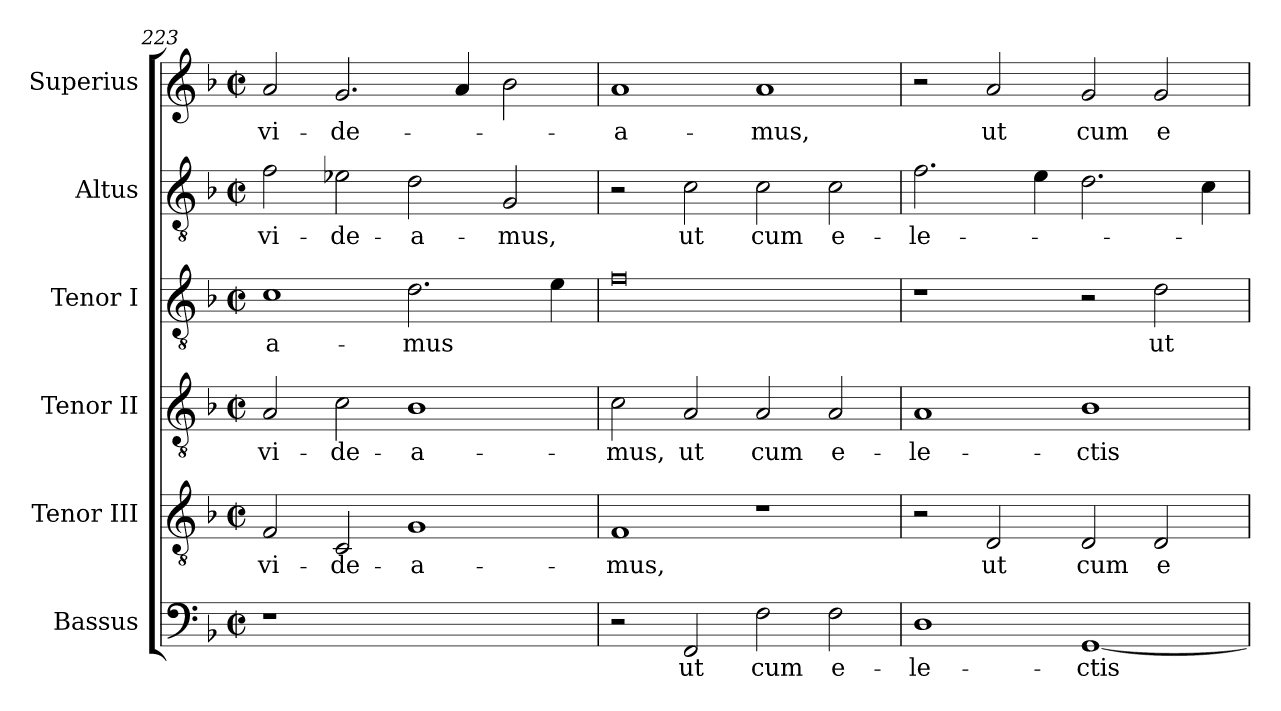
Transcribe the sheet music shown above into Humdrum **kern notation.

**kern	**text	**kern	**text	**kern	**text	**kern	**text	**kern	**text	**kern	**text
*part6	*part6	*part5	*part5	*part4	*part4	*part3	*part3	*part2	*part2	*part1	*part1
*staff6	*staff6	*staff5	*staff5	*staff4	*staff4	*staff3	*staff3	*staff2	*staff2	*staff1	*staff1
*I"Bassus	*	*I"Tenor III	*	*I"Tenor II	*	*I"Tenor I	*	*I"Altus	*	*I"Superius	*
*I'B.	*	*I'T.	*	*I'T.	*	*I'T.	*	*	*	*I'S.	*
*clefF4	*	*clefGv2	*	*clefGv2	*	*clefGv2	*	*clefGv2	*	*clefG2	*
*	*	*ITrd7c12	*	*ITrd7c12	*	*ITrd7c12	*	*ITrd7c12	*	*	*
*k[b-]	*	*k[b-]	*	*k[b-]	*	*k[b-]	*	*k[b-]	*	*k[b-]	*
*F:	*	*F:	*	*F:	*	*F:	*	*F:	*	*F:	*
*M2/2	*	*M2/2	*	*M2/2	*	*M2/2	*	*M2/2	*	*M2/2	*
*met(c|)	*	*met(c|)	*	*met(c|)	*	*met(c|)	*	*met(c|)	*	*met(c|)	*
=223	=223	=223	=223	=223	=223	=223	=223	=223	=223	=223	=223
!LO:N:vis=1	!	!	!	!	!	!	!	!	!	!	!
!	!	!	!LO:LY:b:color=#000000	!	!	!	!	!	!	!	!
!	!	!	!	!	!LO:LY:b:color=#000000	!	!	!	!	!	!
!	!	!	!	!	!	!	!LO:LY:b:color=#000000	!	!	!	!
!	!	!	!	!	!	!	!	!	!LO:LY:b:color=#000000	!	!
!	!	!	!	!	!	!	!	!	!	!	!LO:LY:b:color=#000000
1r	.	2FFi/	vi-	2AAi/	vi-	1Ci	-a-	2Fi\	vi-	2ai/	vi-
!	!	!	!LO:LY:b:color=#000000	!	!	!	!	!	!	!	!
!	!	!	!	!	!LO:LY:b:color=#000000	!	!	!	!	!	!
!	!	!	!	!	!	!	!	!	!LO:LY:b:color=#000000	!	!
!	!	!	!	!	!	!	!	!	!	!	!LO:LY:b:color=#000000
.	.	2CCi/	-de-	2Ci\	-de-	.	.	2E-Xi\	-de-	2.gi/	-de-
!	!	!	!LO:LY:b:color=#000000	!	!	!	!	!	!	!	!
!	!	!	!	!	!LO:LY:b:color=#000000	!	!	!	!	!	!
!	!	!	!	!	!	!	!LO:LY:b:color=#000000	!	!	!	!
!	!	!	!	!	!	!	!	!	!LO:LY:b:color=#000000	!	!
1ryy	.	1GGi	-a-	1BB-i	-a-	2.Di\	-mus	2Di\	-a-	.	.
.	.	.	.	.	.	.	.	.	.	4ai/	.
!	!	!	!	!	!	!	!	!	!LO:LY:b:color=#000000	!	!
.	.	.	.	.	.	.	.	2GGi/	-mus,	2b-i\	.
.	.	.	.	.	.	4Ei\	.	.	.	.	.
!!LO:PB:g=z
=224	=224	=224	=224	=224	=224	=224	=224	=224	=224	=224	=224
!	!	!	!LO:LY:b:color=#000000	!	!	!	!	!	!	!	!
!	!	!	!	!	!LO:LY:b:color=#000000	!	!	!	!	!	!
!	!	!	!	!	!	!	!	!	!	!	!LO:LY:b:color=#000000
2r	.	1FFi	-mus,	2Ci\	-mus,	0Fi	.	2r	.	1ai	-a-
!	!LO:LY:b:color=#000000	!	!	!	!	!	!	!	!	!	!
!	!	!	!	!	!LO:LY:b:color=#000000	!	!	!	!	!	!
!	!	!	!	!	!	!	!	!	!LO:LY:b:color=#000000	!	!
2FFi/	ut	.	.	2AAi/	ut	.	.	2Ci\	ut	.	.
!	!LO:LY:b:color=#000000	!	!	!	!	!	!	!	!	!	!
!	!	!	!	!	!LO:LY:b:color=#000000	!	!	!	!	!	!
!	!	!	!	!	!	!	!	!	!LO:LY:b:color=#000000	!	!
!	!	!	!	!	!	!	!	!	!	!	!LO:LY:b:color=#000000
2Fi\	cum	1r	.	2AAi/	cum	.	.	2Ci\	cum	1ai	-mus,
!	!LO:LY:b:color=#000000	!	!	!	!	!	!	!	!	!	!
!	!	!	!	!	!LO:LY:b:color=#000000	!	!	!	!	!	!
!	!	!	!	!	!	!	!	!	!LO:LY:b:color=#000000	!	!
2Fi\	e-	.	.	2AAi/	e-	.	.	2Ci\	e-	.	.
=225	=225	=225	=225	=225	=225	=225	=225	=225	=225	=225	=225
!	!LO:LY:b:color=#000000	!	!	!	!	!	!	!	!	!	!
!	!	!	!	!	!LO:LY:b:color=#000000	!	!	!	!	!	!
!	!	!	!	!	!	!	!	!	!LO:LY:b:color=#000000	!	!
1Di	-le-	2r	.	1AAi	-le-	1r	.	2.Fi\	-le-	2r	.
!	!	!	!LO:LY:b:color=#000000	!	!	!	!	!	!	!	!
!	!	!	!	!	!	!	!	!	!	!	!LO:LY:b:color=#000000
.	.	2DDi/	ut	.	.	.	.	.	.	2ai/	ut
.	.	.	.	.	.	.	.	4Ei\	.	.	.
!	!LO:LY:b:color=#000000	!	!	!	!	!	!	!	!	!	!
!	!	!	!LO:LY:b:color=#000000	!	!	!	!	!	!	!	!
!	!	!	!	!	!LO:LY:b:color=#000000	!	!	!	!	!	!
!	!	!	!	!	!	!	!	!	!	!	!LO:LY:b:color=#000000
[<1GGi	-ctis	2DDi/	cum	1BB-i	-ctis	2r	.	2.Di\	.	2gi/	cum
!	!	!	!LO:LY:b:color=#000000	!	!	!	!	!	!	!	!
!	!	!	!	!	!	!	!LO:LY:b:color=#000000	!	!	!	!
!	!	!	!	!	!	!	!	!	!	!	!LO:LY:b:color=#000000
.	.	2DDi/	e-	.	.	2Di\	ut	.	.	2gi/	e-
.	.	.	.	.	.	.	.	4Ci\	.	.	.
=	=	=	=	=	=	=	=	=	=	=	=
*-	*-	*-	*-	*-	*-	*-	*-	*-	*-	*-	*-
